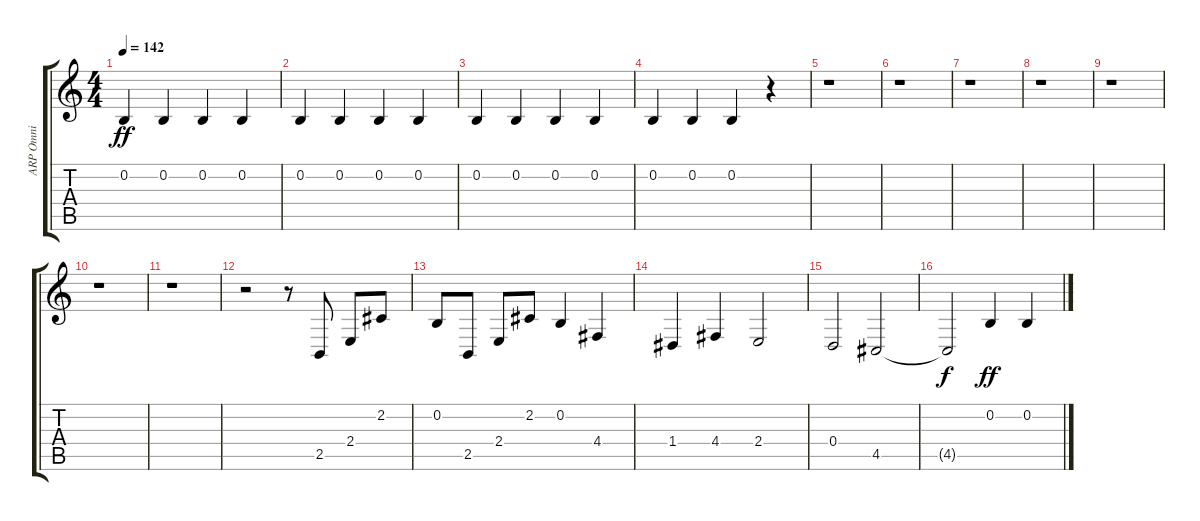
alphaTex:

\track ("ARP Omni" "ARP Omni") {instrument stringensemble1}
\staff {score tabs}
\tuning (E4 B3 G3 D3 A2 E2) {hide}
\ts (4 4)
\tempo 142
\clef g2
\ks c
0.2.4{dy ff} 0.2.4 0.2.4 0.2.4 |
0.2.4 0.2.4 0.2.4 0.2.4 |
0.2.4 0.2.4 0.2.4 0.2.4 |
0.2.4 0.2.4 0.2.4 r.4 |
r.1 |
r.1 |
r.1 |
r.1 |
r.1 |
r.1 |
r.1 |
r.2 r.8 2.5.8 2.4.8 2.2.8 |
0.2.8 2.5.8 2.4.8 2.2.8 0.2.4 4.4.4 |
1.4.4 4.4.4 2.4.2 |
0.4.2 4.5.2 |
4.5{t}.2{dy f} 0.2.4{dy ff} 0.2.4
